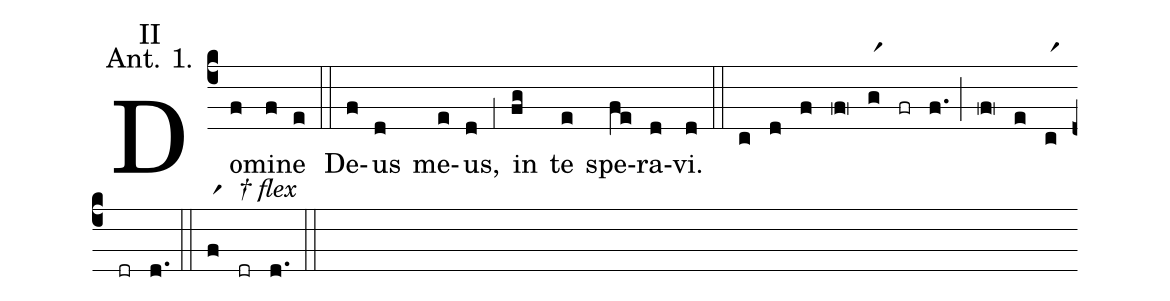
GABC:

annotation: II;
annotation: Ant. 1.;
%%
(c4)Do(f)mi(f)ne(e) (::) De(f)us(d) me(e)us,(d) (;1) in(fg) te(e) spe(fe)ra(d)vi.(d) (::)
(c) (d) (f) (fR) (gr1) (fr) (f.) (;) (fR) (e) (cr1) (dr) (d.) (::) (fr1) (dr[alt:† flex]) (d.) (::)
